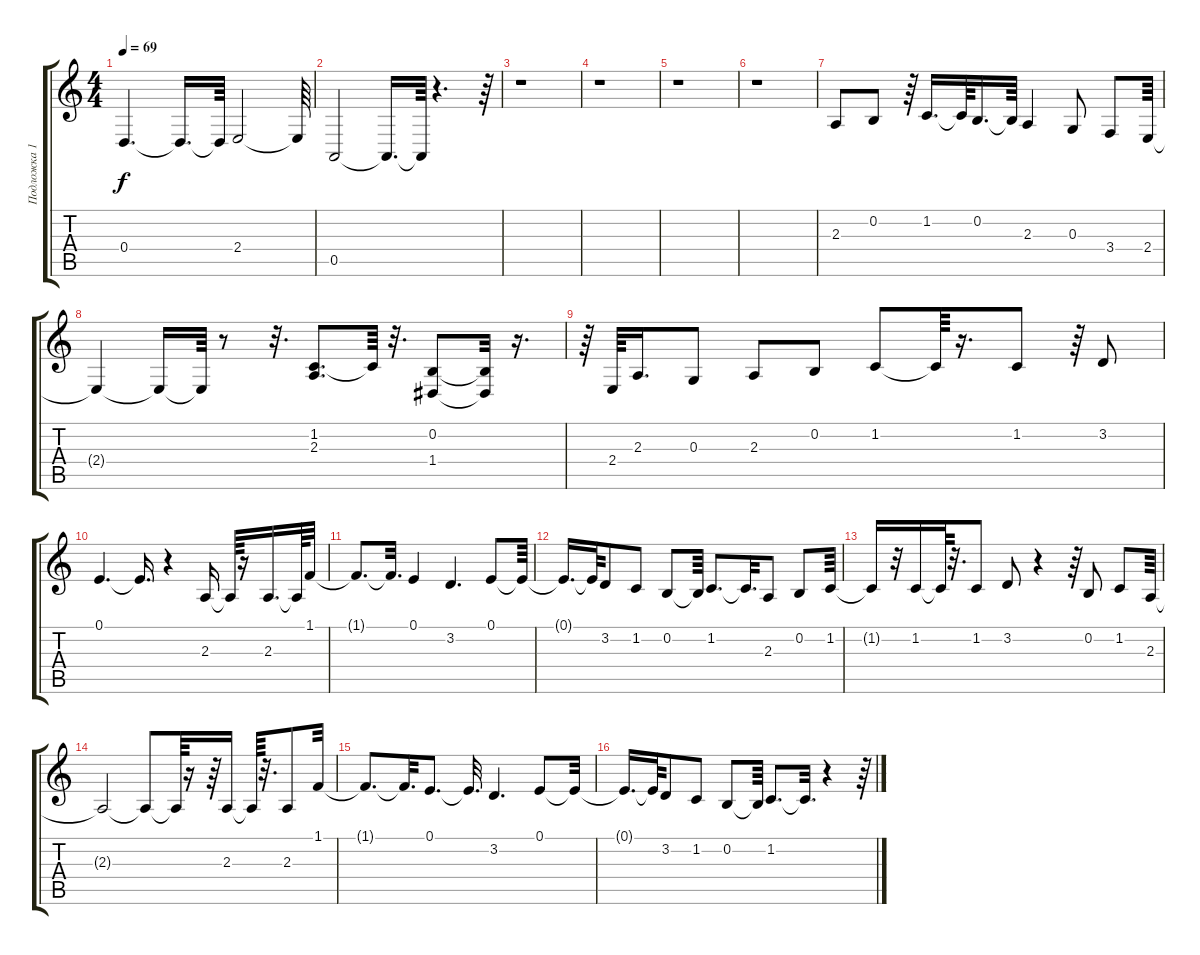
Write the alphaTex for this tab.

\track ("Подложка 1" "Подложка 1") {instrument synthstrings2}
\staff {score tabs}
\tuning (E4 B3 G3 D3 A2 E2) {hide}
\ts (4 4)
\tempo 69
\clef g2
\ks c
0.4{t}.4{d dy f} 0.4{t}.16{d} 0.4{t}.64 2.4.2 2.4{t}.64 |
0.5.2 0.5{t}.16{d} 0.5{t}.64 r.4{d} r.64 |
r.1 |
r.1 |
r.1 |
r.1 |
2.3.8 0.2.8 r.64 1.2.16{d} 1.2{t}.64 0.2.16{d} 0.2{t}.64 2.3.4 0.3.8 3.4.8 2.4.64 |
2.4{t}.4 2.4{t}.16 2.4{t}.64 r.8 r.32{d} (1.2 2.3).8{d} 1.2{t}.64 r.32{d} (0.2 1.4).8 (0.2{t} 1.4{t}).32 r.16{d} |
r.64 2.4.64 2.3.16{d} 0.3.8 2.3.8 0.2.8 1.2.8 1.2{t}.64 r.16{d} 1.2.8 r.64 3.2.8 |
0.1.4{d} 0.1{t}.16{d} r.4 2.3.16 2.3{t}.64 r.16 2.3.16{d} 2.3{t}.64 1.1.32 |
1.1{t}.8{d} 1.1{t}.32{d} 0.1.4 3.2.4{d} 0.1.8 0.1{t}.64 |
0.1{t}.16{d} 0.1{t}.64 3.2.8 1.2.8 0.2.8 0.2{t}.64 1.2.8{d} 1.2{t}.32{d} 2.3.8 0.2.8 1.2.64 |
1.2{t}.16 r.32 1.2.16 1.2{t}.64 r.32{d} 1.2.8 3.2.8 r.4 r.64 0.2.8 1.2.8 2.3.64 |
2.3{t}.2 2.3{t}.8 2.3{t}.64 r.16 r.64 2.3.16 2.3{t}.64 r.32{d} 2.3.8 1.1.32 |
1.1{t}.8{d} 1.1{t}.32{d} 0.1.8{d} 0.1{t}.32{d} 3.2.4{d} 0.1.8 0.1{t}.32 |
0.1{t}.16{d} 0.1{t}.64 3.2.8 1.2.8 0.2.8 0.2{t}.64 1.2.8{d} 1.2{t}.32{d} r.4 r.64
